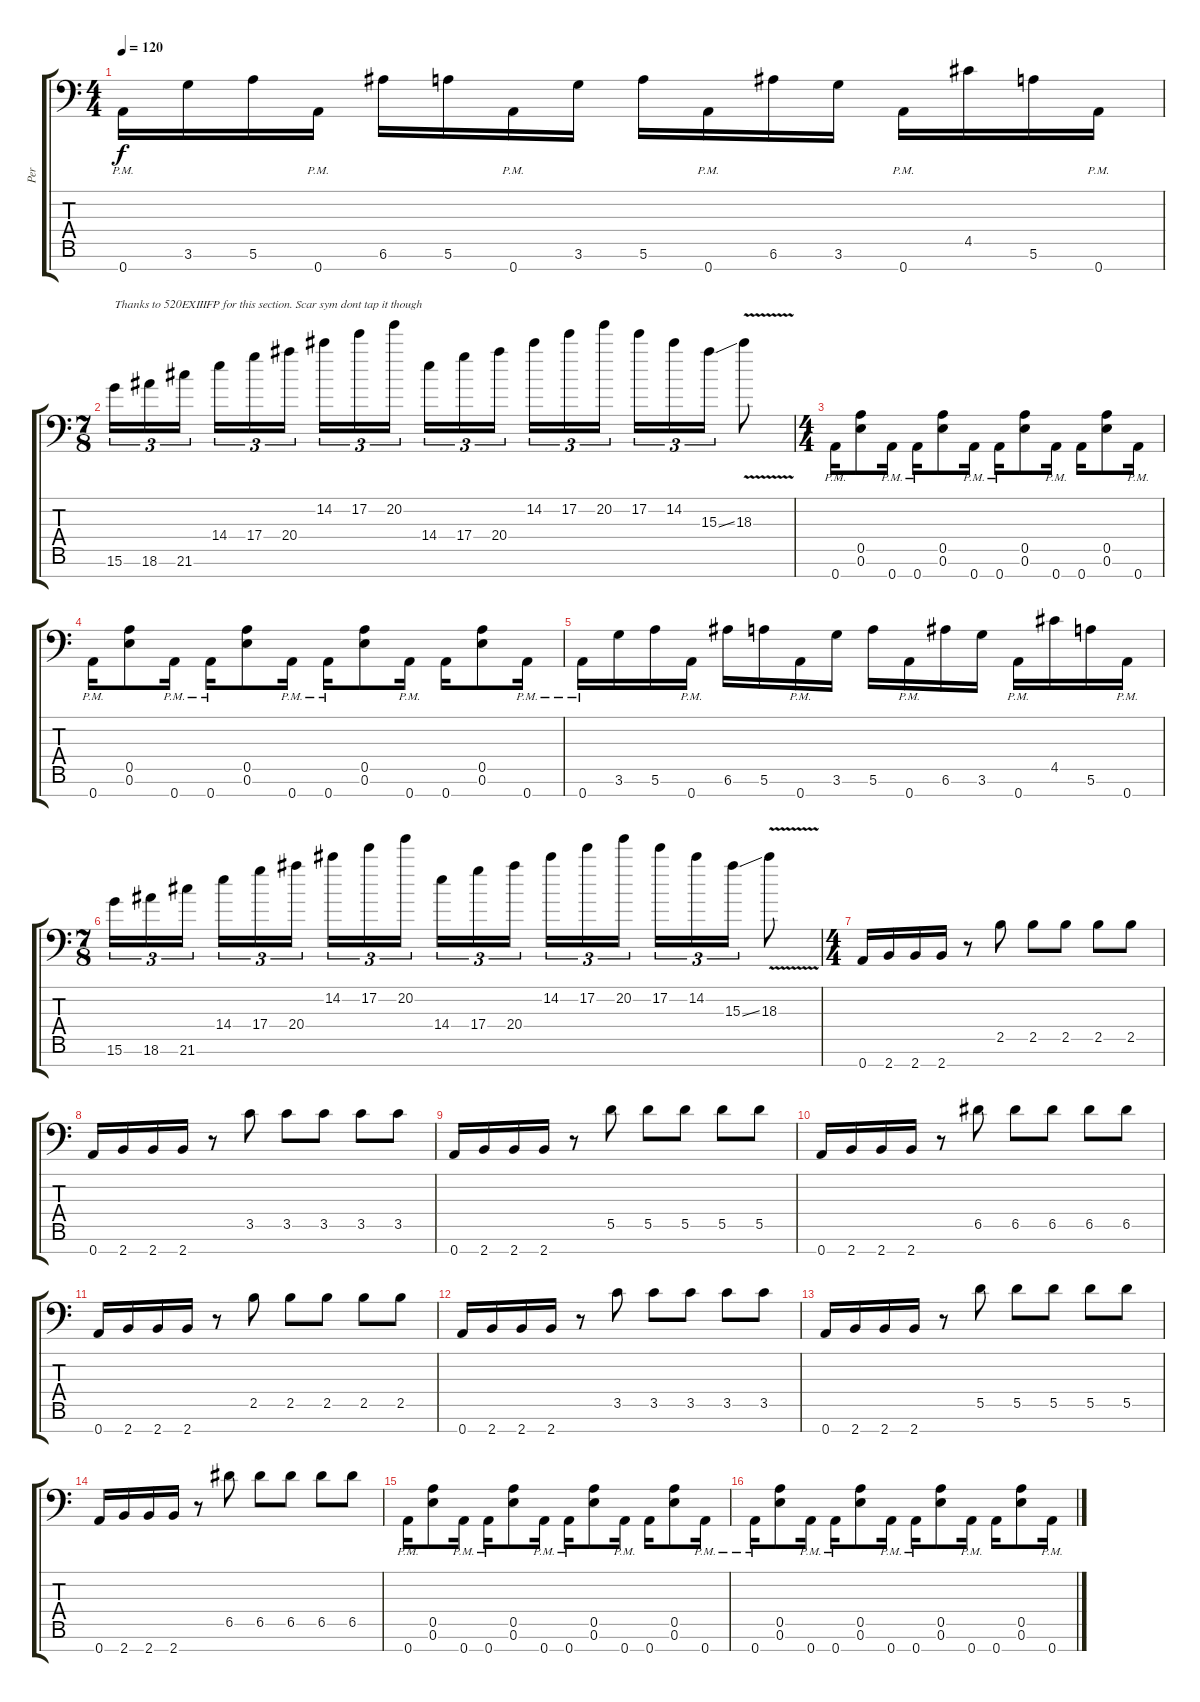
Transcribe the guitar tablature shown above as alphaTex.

\track ("Per" "Per") {instrument distortionguitar}
\staff {score tabs}
\tuning (E4 B3 G3 D3 A2 E2 A1) {hide}
\ts (4 4)
\tempo 120
\clef f4
\ks c
0.7{pm}.16{dy f} 3.6.16 5.6.16 0.7{pm}.16 6.6.16 5.6.16 0.7{pm}.16 3.6.16 5.6.16 0.7{pm}.16 6.6.16 3.6.16 0.7{pm}.16 4.5.16 5.6.16 0.7{pm}.16 |
\ts (7 8)
15.6.16{tu (3 2) txt "Thanks to 520EXIIIFP for this section. Scar sym dont tap it though"} 18.6.16{tu (3 2)} 21.6.16{tu (3 2)} 14.4.16{tu (3 2)} 17.4.16{tu (3 2)} 20.4.16{tu (3 2)} 14.2.16{tu (3 2)} 17.2.16{tu (3 2)} 20.2.16{tu (3 2)} 14.4.16{tu (3 2)} 17.4.16{tu (3 2)} 20.4.16{tu (3 2)} 14.2.16{tu (3 2)} 17.2.16{tu (3 2)} 20.2.16{tu (3 2)} 17.2.16{tu (3 2)} 14.2.16{tu (3 2)} 15.3{ss}.16{tu (3 2)} 18.3{v}.8 |
\ts (4 4)
0.7{pm}.16 (0.5 0.6).8 0.7{pm}.16 0.7{pm}.16 (0.5 0.6).8 0.7{pm}.16 0.7{pm}.16 (0.5 0.6).8 0.7{pm}.16 0.7.16 (0.5 0.6).8 0.7{pm}.16 |
0.7{pm}.16 (0.5 0.6).8 0.7{pm}.16 0.7{pm}.16 (0.5 0.6).8 0.7{pm}.16 0.7{pm}.16 (0.5 0.6).8 0.7{pm}.16 0.7.16 (0.5 0.6).8 0.7{pm}.16 |
0.7{pm}.16 3.6.16 5.6.16 0.7{pm}.16 6.6.16 5.6.16 0.7{pm}.16 3.6.16 5.6.16 0.7{pm}.16 6.6.16 3.6.16 0.7{pm}.16 4.5.16 5.6.16 0.7{pm}.16 |
\ts (7 8)
15.6.16{tu (3 2)} 18.6.16{tu (3 2)} 21.6.16{tu (3 2)} 14.4.16{tu (3 2)} 17.4.16{tu (3 2)} 20.4.16{tu (3 2)} 14.2.16{tu (3 2)} 17.2.16{tu (3 2)} 20.2.16{tu (3 2)} 14.4.16{tu (3 2)} 17.4.16{tu (3 2)} 20.4.16{tu (3 2)} 14.2.16{tu (3 2)} 17.2.16{tu (3 2)} 20.2.16{tu (3 2)} 17.2.16{tu (3 2)} 14.2.16{tu (3 2)} 15.3{ss}.16{tu (3 2)} 18.3{v}.8 |
\ts (4 4)
0.7.16 2.7.16 2.7.16 2.7.16 r.8 2.5.8 2.5.8 2.5.8 2.5.8 2.5.8 |
0.7.16 2.7.16 2.7.16 2.7.16 r.8 3.5.8 3.5.8 3.5.8 3.5.8 3.5.8 |
0.7.16 2.7.16 2.7.16 2.7.16 r.8 5.5.8 5.5.8 5.5.8 5.5.8 5.5.8 |
0.7.16 2.7.16 2.7.16 2.7.16 r.8 6.5.8 6.5.8 6.5.8 6.5.8 6.5.8 |
0.7.16 2.7.16 2.7.16 2.7.16 r.8 2.5.8 2.5.8 2.5.8 2.5.8 2.5.8 |
0.7.16 2.7.16 2.7.16 2.7.16 r.8 3.5.8 3.5.8 3.5.8 3.5.8 3.5.8 |
0.7.16 2.7.16 2.7.16 2.7.16 r.8 5.5.8 5.5.8 5.5.8 5.5.8 5.5.8 |
0.7.16 2.7.16 2.7.16 2.7.16 r.8 6.5.8 6.5.8 6.5.8 6.5.8 6.5.8 |
0.7{pm}.16 (0.5 0.6).8 0.7{pm}.16 0.7{pm}.16 (0.5 0.6).8 0.7{pm}.16 0.7{pm}.16 (0.5 0.6).8 0.7{pm}.16 0.7.16 (0.5 0.6).8 0.7{pm}.16 |
0.7{pm}.16 (0.5 0.6).8 0.7{pm}.16 0.7{pm}.16 (0.5 0.6).8 0.7{pm}.16 0.7{pm}.16 (0.5 0.6).8 0.7{pm}.16 0.7.16 (0.5 0.6).8 0.7{pm}.16
